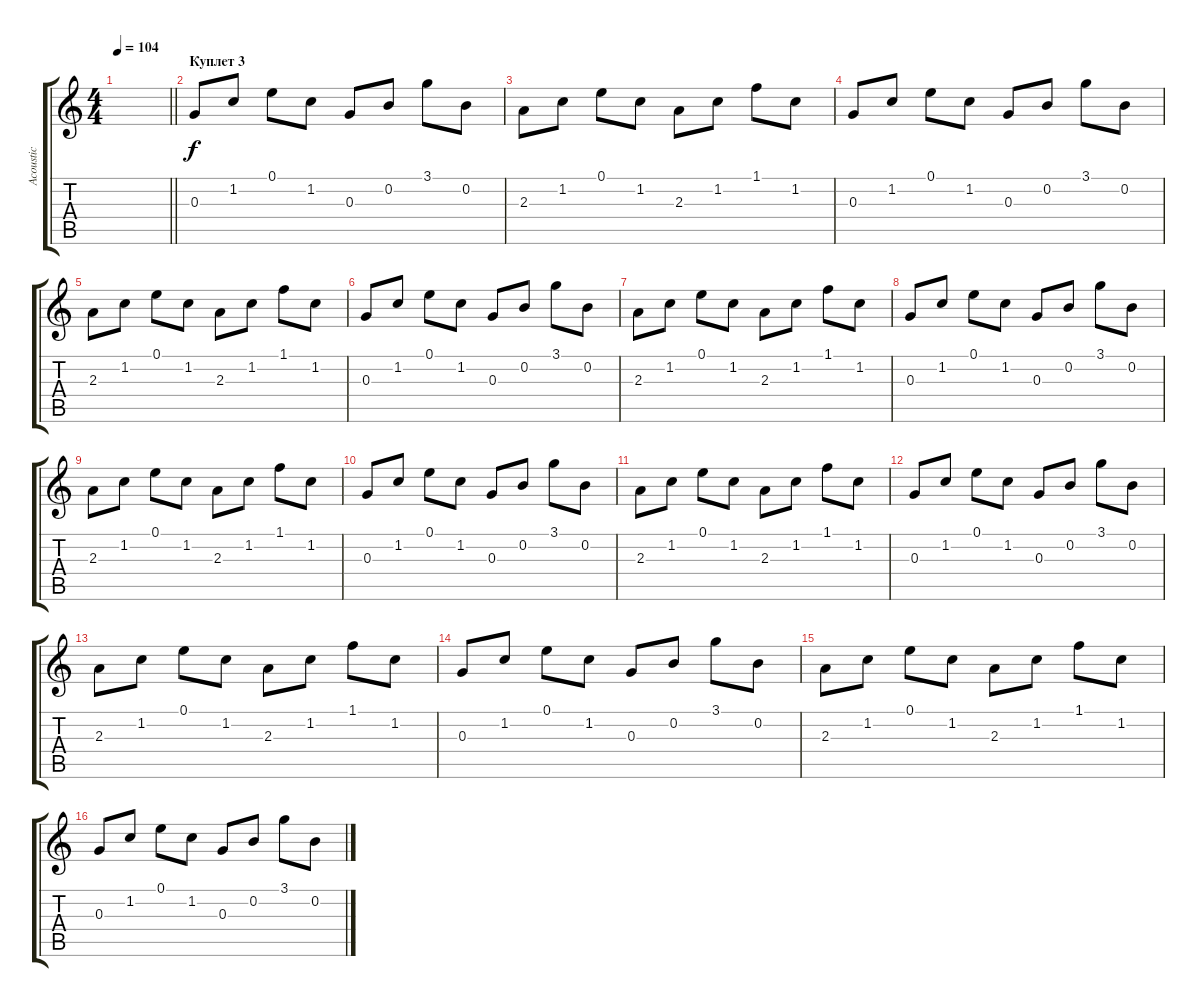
\track ("Acoustic" "Acoustic") {instrument acousticguitarsteel}
\staff {score tabs}
\tuning (E4 B3 G3 D3 A2 E2) {hide}
\ts (4 4)
\tempo 104
\clef g2
\barLineRight lightlight
\ks c
|
\section ("" "Куплет 3")
0.3.8 1.2.8 0.1.8 1.2.8 0.3.8 0.2.8 3.1.8 0.2.8 |
2.3.8 1.2.8 0.1.8 1.2.8 2.3.8 1.2.8 1.1.8 1.2.8 |
0.3.8 1.2.8 0.1.8 1.2.8 0.3.8 0.2.8 3.1.8 0.2.8 |
2.3.8 1.2.8 0.1.8 1.2.8 2.3.8 1.2.8 1.1.8 1.2.8 |
0.3.8 1.2.8 0.1.8 1.2.8 0.3.8 0.2.8 3.1.8 0.2.8 |
2.3.8 1.2.8 0.1.8 1.2.8 2.3.8 1.2.8 1.1.8 1.2.8 |
0.3.8 1.2.8 0.1.8 1.2.8 0.3.8 0.2.8 3.1.8 0.2.8 |
2.3.8 1.2.8 0.1.8 1.2.8 2.3.8 1.2.8 1.1.8 1.2.8 |
0.3.8 1.2.8 0.1.8 1.2.8 0.3.8 0.2.8 3.1.8 0.2.8 |
2.3.8 1.2.8 0.1.8 1.2.8 2.3.8 1.2.8 1.1.8 1.2.8 |
0.3.8 1.2.8 0.1.8 1.2.8 0.3.8 0.2.8 3.1.8 0.2.8 |
2.3.8 1.2.8 0.1.8 1.2.8 2.3.8 1.2.8 1.1.8 1.2.8 |
0.3.8 1.2.8 0.1.8 1.2.8 0.3.8 0.2.8 3.1.8 0.2.8 |
2.3.8 1.2.8 0.1.8 1.2.8 2.3.8 1.2.8 1.1.8 1.2.8 |
0.3.8 1.2.8 0.1.8 1.2.8 0.3.8 0.2.8 3.1.8 0.2.8
